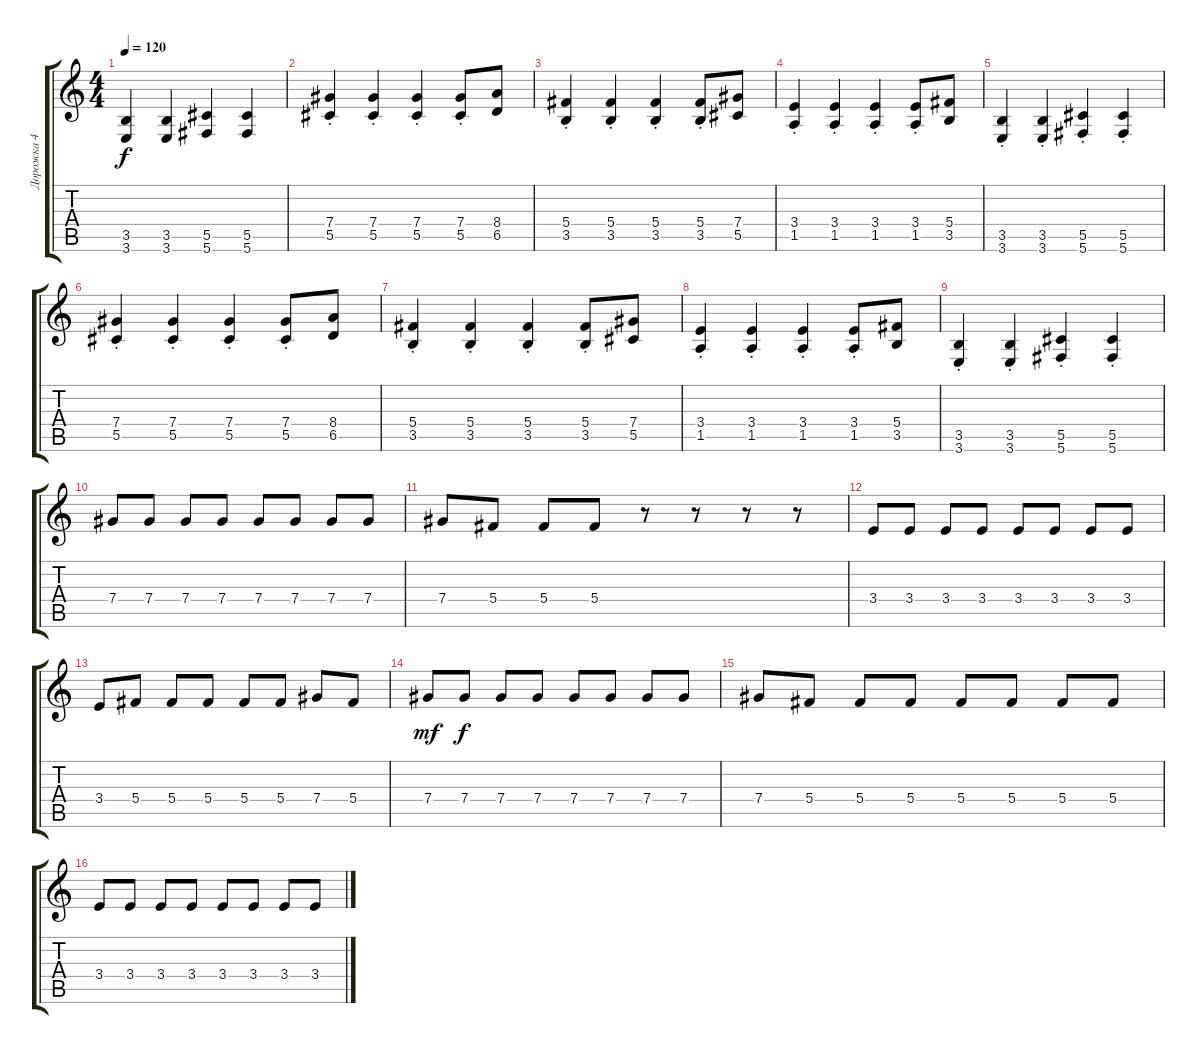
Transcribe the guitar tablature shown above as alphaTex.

\track ("Дорожка 4" "Дорожка 4") {instrument distortionguitar}
\staff {score tabs}
\tuning (Eb4 Bb3 Gb3 Db3 Ab2 Db2) {hide}
\ts (4 4)
\tempo 120
\clef g2
\ks c
(3.5 3.6).4{dy f} (3.5 3.6).4 (5.5 5.6).4 (5.5 5.6).4 |
(7.4{st} 5.5{st}).4 (7.4{st} 5.5{st}).4 (7.4{st} 5.5{st}).4 (7.4{st} 5.5{st}).8 (8.4 6.5).8 |
(5.4{st} 3.5{st}).4 (5.4{st} 3.5{st}).4 (5.4{st} 3.5{st}).4 (5.4{st} 3.5{st}).8 (7.4 5.5).8 |
(3.4{st} 1.5{st}).4 (3.4{st} 1.5{st}).4 (3.4{st} 1.5{st}).4 (3.4{st} 1.5{st}).8 (5.4 3.5).8 |
(3.5{st} 3.6{st}).4 (3.5{st} 3.6{st}).4 (5.5{st} 5.6{st}).4 (5.5{st} 5.6{st}).4 |
(7.4{st} 5.5{st}).4 (7.4{st} 5.5{st}).4 (7.4{st} 5.5{st}).4 (7.4{st} 5.5{st}).8 (8.4 6.5).8 |
(5.4{st} 3.5{st}).4 (5.4{st} 3.5{st}).4 (5.4{st} 3.5{st}).4 (5.4{st} 3.5{st}).8 (7.4 5.5).8 |
(3.4{st} 1.5{st}).4 (3.4{st} 1.5{st}).4 (3.4{st} 1.5{st}).4 (3.4{st} 1.5{st}).8 (5.4 3.5).8 |
(3.5{st} 3.6{st}).4 (3.5{st} 3.6{st}).4 (5.5{st} 5.6{st}).4 (5.5{st} 5.6{st}).4 |
7.4.8 7.4.8 7.4.8 7.4.8 7.4.8 7.4.8 7.4.8 7.4.8 |
7.4.8 5.4.8 5.4.8 5.4.8 r.8 r.8 r.8 r.8 |
3.4.8 3.4.8 3.4.8 3.4.8 3.4.8 3.4.8 3.4.8 3.4.8 |
3.4.8 5.4.8 5.4.8 5.4.8 5.4.8 5.4.8 7.4.8 5.4.8 |
7.4.8{dy mf} 7.4.8{dy f} 7.4.8 7.4.8 7.4.8 7.4.8 7.4.8 7.4.8 |
7.4.8 5.4.8 5.4.8 5.4.8 5.4.8 5.4.8 5.4.8 5.4.8 |
3.4.8 3.4.8 3.4.8 3.4.8 3.4.8 3.4.8 3.4.8 3.4.8
